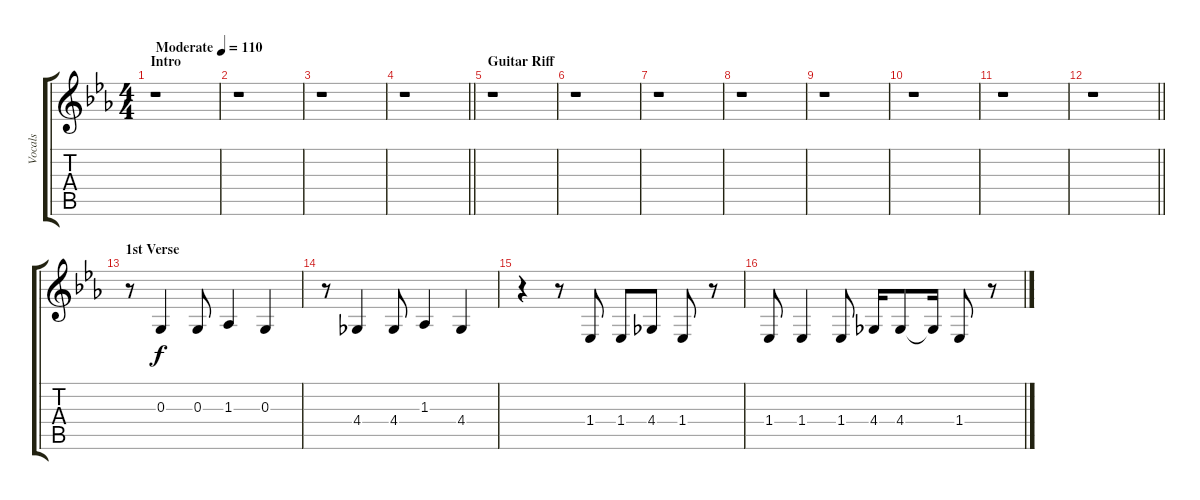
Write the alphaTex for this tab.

\track ("Vocals" "Vocals") {instrument oboe}
\staff {score tabs}
\tuning (E4 B3 G3 D3 A2 E2) {hide}
\ts (4 4)
\section ("" "Intro")
\tempo (110 "Moderate")
\clef g2
\ks eb
r.1{dy f instrument oboe} |
r.1 |
r.1 |
\barLineRight lightlight
r.1 |
\section ("" "Guitar Riff")
r.1 |
r.1 |
r.1 |
r.1 |
r.1 |
r.1 |
r.1 |
\barLineRight lightlight
r.1 |
\section ("" "1st Verse")
r.8 0.3.4 0.3.8 1.3.4 0.3.4 |
r.8 4.4.4 4.4.8 1.3.4 4.4.4 |
r.4 r.8 1.4.8 1.4.8 4.4.8 1.4.8 r.8 |
1.4.8 1.4.4 1.4.8 4.4.16 4.4.8 4.4{t}.16 1.4.8 r.8
